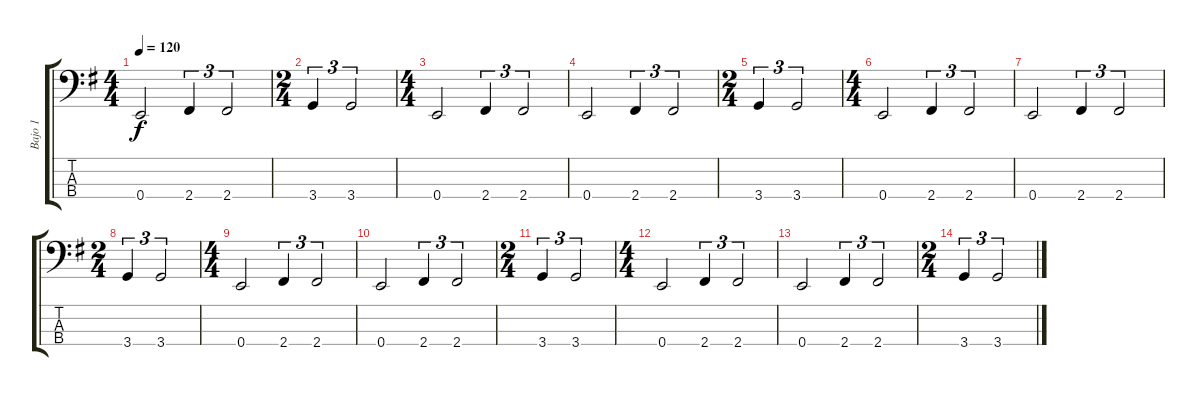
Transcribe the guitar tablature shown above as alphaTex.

\track ("Bajo 1" "Bajo 1") {instrument electricbassfinger}
\staff {score tabs}
\tuning (G2 D2 A1 E1) {hide}
\ts (4 4)
\tempo 120
\clef f4
\ks g
0.4.2{dy f} 2.4.4{tu (3 2)} 2.4.2{tu (3 2)} |
\ts (2 4)
3.4.4{tu (3 2)} 3.4.2{tu (3 2)} |
\ts (4 4)
0.4.2 2.4.4{tu (3 2)} 2.4.2{tu (3 2)} |
0.4.2 2.4.4{tu (3 2)} 2.4.2{tu (3 2)} |
\ts (2 4)
3.4.4{tu (3 2)} 3.4.2{tu (3 2)} |
\ts (4 4)
0.4.2 2.4.4{tu (3 2)} 2.4.2{tu (3 2)} |
0.4.2 2.4.4{tu (3 2)} 2.4.2{tu (3 2)} |
\ts (2 4)
3.4.4{tu (3 2)} 3.4.2{tu (3 2)} |
\ts (4 4)
0.4.2 2.4.4{tu (3 2)} 2.4.2{tu (3 2)} |
0.4.2 2.4.4{tu (3 2)} 2.4.2{tu (3 2)} |
\ts (2 4)
3.4.4{tu (3 2)} 3.4.2{tu (3 2)} |
\ts (4 4)
0.4.2 2.4.4{tu (3 2)} 2.4.2{tu (3 2)} |
0.4.2 2.4.4{tu (3 2)} 2.4.2{tu (3 2)} |
\ts (2 4)
3.4.4{tu (3 2)} 3.4.2{tu (3 2)}
